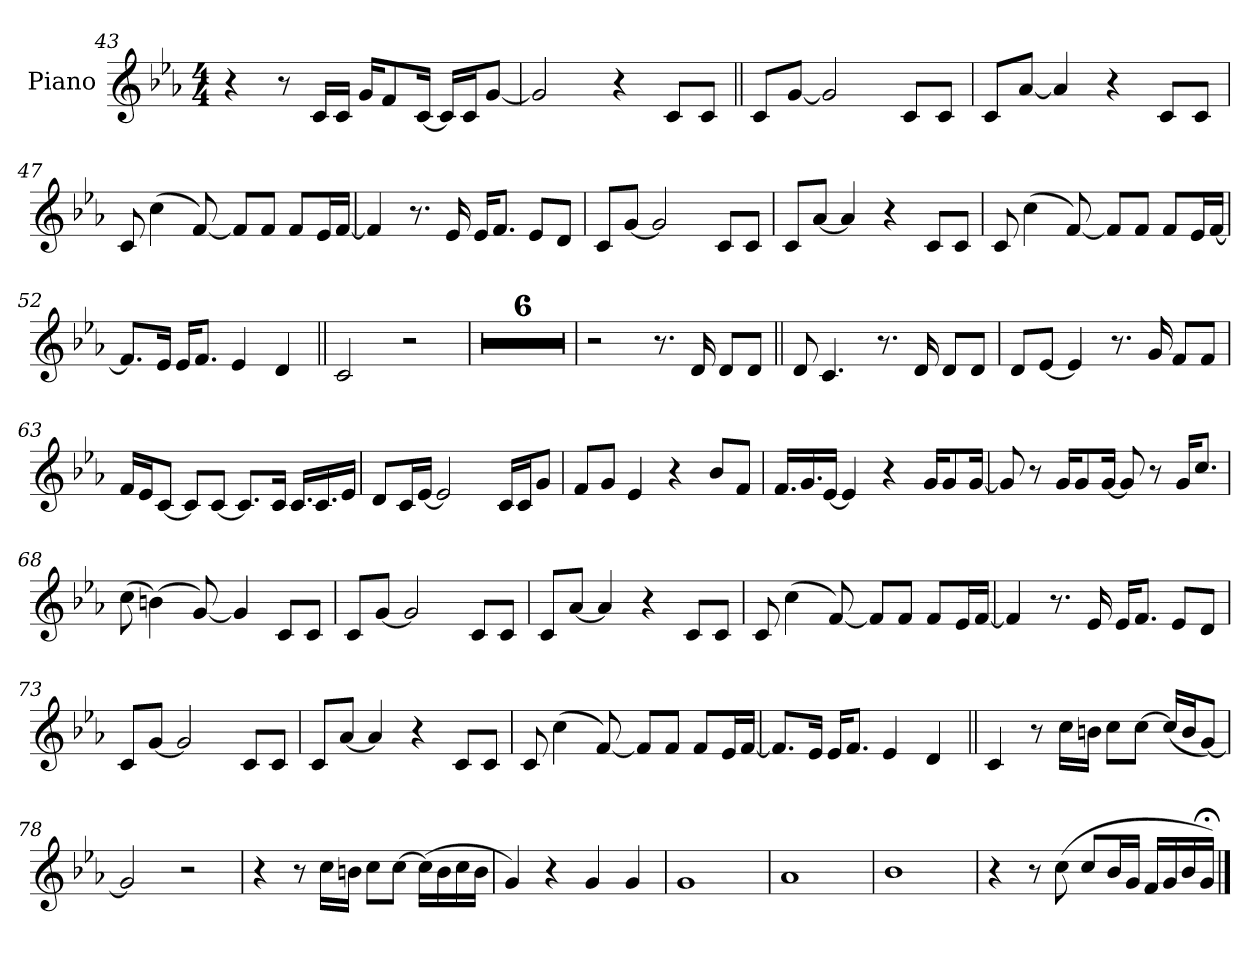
**kern
*part1
*staff1
*I"Piano
*I'Pno.
*clefG2
*k[b-e-a-]
*M4/4
=43
4r
8r
16cLL
16cJJ
16gKL
8f
[16cJk
16cLL]
16cJ
[8gJ
=44
2g]
4r
8cL
8cJ
=45||
8cL
[8gJ
2g]
8cL
8cJ
=46
8cL
[8a-J
4a-]
4r
8cL
8cJ
=47
8c
(>4cc
[8f)
8fL]
8fJ
8fL
16e-L
[16fJJ
=48
4f]
8.r
16e-
16e-KL
8.fJ
8e-L
8dJ
=49
8cL
[8gJ
2g]
8cL
8cJ
=50
8cL
[8a-J
4a-]
4r
8cL
8cJ
=51
8c
(>4cc
[8f)
8fL]
8fJ
8fL
16e-L
[16fJJ
=52
8.fL]
16e-Jk
16e-KL
8.fJ
4e-
4d
=53||
2c
2r
=54
1r
=55
1r
=56
1r
=57
1r
=58
1r
=59
1r
=60
2r
8.r
16d
8dL
8dJ
=61||
8d
4.c
8.r
16d
8dL
8dJ
=62
8dL
[8e-J
4e-]
8.r
16g
8fL
8fJ
=63
16fLL
16e-J
[8cJ
8cL]
[8cJ
8.cL]
16cJk
16.cLL
16.c
16e-JJ
=64
8dL
16cL
[16e-JJ
2e-]
16cLL
16cJ
8gJ
=65
8fL
8gJ
4e-
4r
8b-L
8fJ
=66
16.fLL
16.g
[16e-JJ
4e-]
4r
16gKL
8g
[16gJk
=67
8g]
8r
16gKL
8g
[16gJk
8g]
8r
16gKL
8.ccJ
=68
(>8cc
(>4bn)
[8g)
4g]
8cL
8cJ
=69
8cL
[8gJ
2g]
8cL
8cJ
=70
8cL
[8a-J
4a-]
4r
8cL
8cJ
=71
8c
(>4cc
[8f)
8fL]
8fJ
8fL
16e-L
[16fJJ
=72
4f]
8.r
16e-
16e-KL
8.fJ
8e-L
8dJ
=73
8cL
[8gJ
2g]
8cL
8cJ
=74
8cL
[8a-J
4a-]
4r
8cL
8cJ
=75
8c
(>4cc
[8f)
8fL]
8fJ
8fL
16e-L
[16fJJ
=76
8.fL]
16e-Jk
16e-KL
8.fJ
4e-
4d
=77||
4c
8r
16ccLL
16bnJJ
8ccL
[8ccJ
(<16ccLL]
16bJ
[8gJ)
=78
2g]
2r
=79
4r
8r
16ccLL
16bnJJ
8ccL
[8ccJ
(>16ccLL]
16b
16cc
16bJJ
=80
4g)
4r
4g
4g
=81
1g
=82
1a-
=83
1b-
=84
4r
8r
(>8cc
8ccL
16b-L
16gJJ
16fLL
16g
16b-
16g;<JJ)
==
*-
